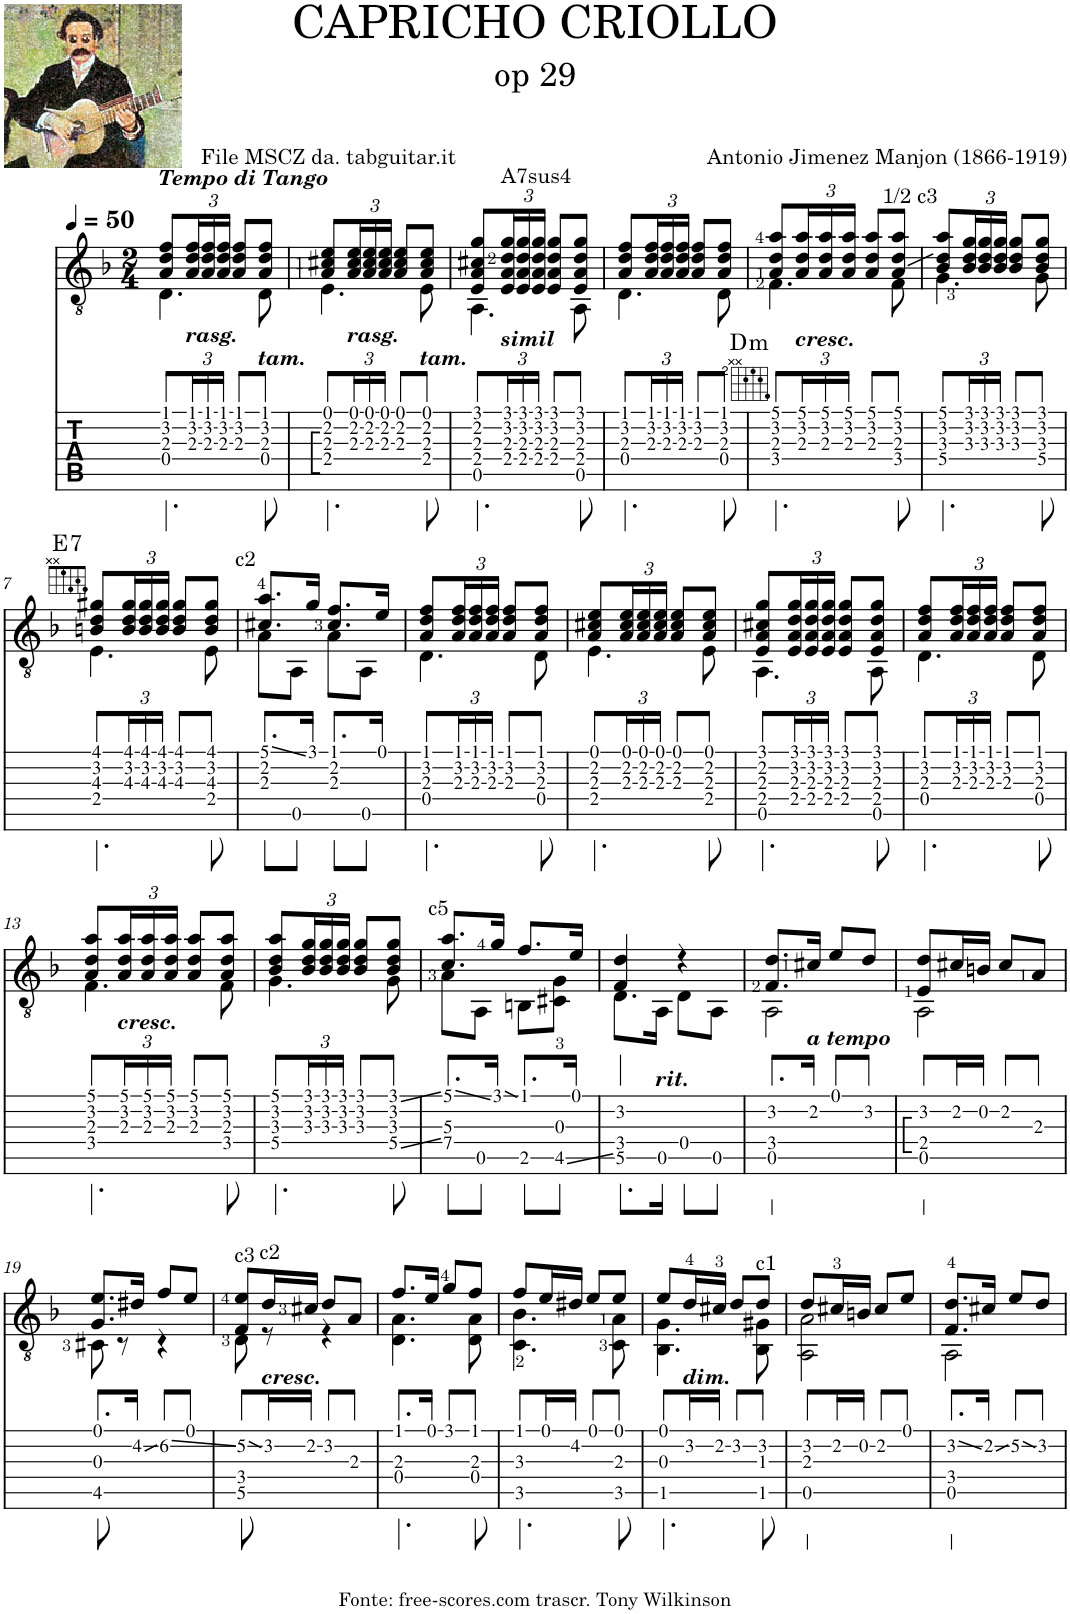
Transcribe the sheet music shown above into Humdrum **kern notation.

**kern	**harte	**kern	**harte
*part2	*part2	*part1	*part1
*staff2	*	*staff1	*
*I"Chitarra classica (Intavolatura)	*	*I"Classical Guitar	*
*stria6	*	*	*
*	*	*clefGv2	*
*k[b-]	*	*k[b-]	*
*M2/4	*	*M2/4	*
*MM50	*	*MM50	*
=1	=1	=1	=1
*^	*	*^	*
!	!	!	!LO:TX:a:Bi:t=Tempo di Tango	!	!
8A/ 8d/ 8f/L	4.D\	.	8A/ 8d/ 8f/L	4.D\	.
*Xbrackettup	*	*	*Xbrackettup	*	*
!LO:TX:a:Bi:t=rasg.	!	!	!	!	!
24A/ 24d/ 24f/L	.	.	24A/ 24d/ 24f/L	.	.
24A/ 24d/ 24f/	.	.	24A/ 24d/ 24f/	.	.
24A/ 24d/ 24f/JJ	.	.	24A/ 24d/ 24f/JJ	.	.
8A/ 8d/ 8f/L	.	.	8A/ 8d/ 8f/L	.	.
!LO:TX:a:Bi:t=tam.	!	!	!	!	!
8A/ 8d/ 8f/J	8D\	.	8A/ 8d/ 8f/J	8D\	.
=2	=2	=2	=2	=2	=2
8A/ 8c#X/ 8e/L	4.E\	.	8A/ 8c#X/ 8e/L	4.E\	.
!LO:TX:a:Bi:t=rasg.	!	!	!	!	!
24A/ 24c#/ 24e/L	.	.	24A/ 24c#/ 24e/L	.	.
24A/ 24c#/ 24e/	.	.	24A/ 24c#/ 24e/	.	.
24A/ 24c#/ 24e/JJ	.	.	24A/ 24c#/ 24e/JJ	.	.
8A/ 8c#/ 8e/L	.	.	8A/ 8c#/ 8e/L	.	.
!LO:TX:a:Bi:t=tam.	!	!	!	!	!
8A/ 8c#/ 8e/J	8E\	.	8A/ 8c#/ 8e/J	8E\	.
=3	=3	=3	=3	=3	=3
8E/ 8A/ 8c#X/ 8g/L	4.AA\	.	8E/ 8A/ 8c#X/ 8g/L	4.AA\	.
!	!	!	!LO:TX:a:t=A7sus4	!	!
!LO:TX:a:Bi:t=simil	!	!	!	!	!
24E/ 24A/ 24d/ 24g/L	.	.	24E/ 24A/ 24d/ 24g/L	.	.
24E/ 24A/ 24d/ 24g/	.	.	24E/ 24A/ 24d/ 24g/	.	.
24E/ 24A/ 24d/ 24g/JJ	.	.	24E/ 24A/ 24d/ 24g/JJ	.	.
8E/ 8A/ 8d/ 8g/L	.	.	8E/ 8A/ 8d/ 8g/L	.	.
8E/ 8A/ 8d/ 8g/J	8AA\	.	8E/ 8A/ 8d/ 8g/J	8AA\	.
=4	=4	=4	=4	=4	=4
8A/ 8d/ 8f/L	4.D\	.	8A/ 8d/ 8f/L	4.D\	.
24A/ 24d/ 24f/L	.	.	24A/ 24d/ 24f/L	.	.
24A/ 24d/ 24f/	.	.	24A/ 24d/ 24f/	.	.
24A/ 24d/ 24f/JJ	.	.	24A/ 24d/ 24f/JJ	.	.
8A/ 8d/ 8f/L	.	.	8A/ 8d/ 8f/L	.	.
8A/ 8d/ 8f/J	8D\	.	8A/ 8d/ 8f/J	8D\	.
=5	=5	=5	=5	=5	=5
!	!	!LO:H:kt=m	!	!	!
8A/ 8d/ 8a/L	4.F\	D:min	8A/ 8d/ 8a/L	4.F\	.
!LO:TX:a:Bi:t=cresc.	!	!	!	!	!
24A/ 24d/ 24a/L	.	.	24A/ 24d/ 24a/L	.	.
24A/ 24d/ 24a/	.	.	24A/ 24d/ 24a/	.	.
24A/ 24d/ 24a/JJ	.	.	24A/ 24d/ 24a/JJ	.	.
8A/ 8d/ 8a/L	.	.	8A/ 8d/ 8a/L	.	.
8A/ 8d/ 8a/J	8F\	.	8A/ 8d/ 8a/J	8F\	.
=6	=6	=6	=6	=6	=6
!	!	!	!LO:TX:a:t=1/2 c3	!	!
8B-/ 8d/ 8a/L	4.G\	.	8B-/ 8d/ 8a/L	4.G\	.
24B-/ 24d/ 24g/L	.	.	24B-/ 24d/ 24g/L	.	.
24B-/ 24d/ 24g/	.	.	24B-/ 24d/ 24g/	.	.
24B-/ 24d/ 24g/JJ	.	.	24B-/ 24d/ 24g/JJ	.	.
8B-/ 8d/ 8g/L	.	.	8B-/ 8d/ 8g/L	.	.
8B-/ 8d/ 8g/J	8G\	.	8B-/ 8d/ 8g/J	8G\	.
!!LO:LB:g=z	!!
=7	=7	=7	=7	=7	=7
!	!	!	!	!	!LO:H:kt=7
8Bn/ 8d/ 8g#X/L	4.E\	.	8Bn/ 8d/ 8g#X/L	4.E\	E:7
24B/ 24d/ 24g#/L	.	.	24B/ 24d/ 24g#/L	.	.
24B/ 24d/ 24g#/	.	.	24B/ 24d/ 24g#/	.	.
24B/ 24d/ 24g#/JJ	.	.	24B/ 24d/ 24g#/JJ	.	.
8B/ 8d/ 8g#/L	.	.	8B/ 8d/ 8g#/L	.	.
8B/ 8d/ 8g#/J	8E\	.	8B/ 8d/ 8g#/J	8E\	.
=8	=8	=8	=8	=8	=8
!	!	!	!LO:TX:a:t=c2	!	!
8.c#X/ 8.a/L	8A\L	.	8.c#X/ 8.a/L	8A\L	.
.	8AA\J	.	.	8AA\J	.
16g/Jk	.	.	16g/Jk	.	.
8.c#/ 8.f/L	8A\L	.	8.c#/ 8.f/L	8A\L	.
.	8AA\J	.	.	8AA\J	.
16e/Jk	.	.	16e/Jk	.	.
=9	=9	=9	=9	=9	=9
8A/ 8d/ 8f/L	4.D\	.	8A/ 8d/ 8f/L	4.D\	.
24A/ 24d/ 24f/L	.	.	24A/ 24d/ 24f/L	.	.
24A/ 24d/ 24f/	.	.	24A/ 24d/ 24f/	.	.
24A/ 24d/ 24f/JJ	.	.	24A/ 24d/ 24f/JJ	.	.
8A/ 8d/ 8f/L	.	.	8A/ 8d/ 8f/L	.	.
8A/ 8d/ 8f/J	8D\	.	8A/ 8d/ 8f/J	8D\	.
=10	=10	=10	=10	=10	=10
8A/ 8c#X/ 8e/L	4.E\	.	8A/ 8c#X/ 8e/L	4.E\	.
24A/ 24c#/ 24e/L	.	.	24A/ 24c#/ 24e/L	.	.
24A/ 24c#/ 24e/	.	.	24A/ 24c#/ 24e/	.	.
24A/ 24c#/ 24e/JJ	.	.	24A/ 24c#/ 24e/JJ	.	.
8A/ 8c#/ 8e/L	.	.	8A/ 8c#/ 8e/L	.	.
8A/ 8c#/ 8e/J	8E\	.	8A/ 8c#/ 8e/J	8E\	.
=11	=11	=11	=11	=11	=11
8E/ 8A/ 8c#X/ 8g/L	4.AA\	.	8E/ 8A/ 8c#X/ 8g/L	4.AA\	.
24E/ 24A/ 24d/ 24g/L	.	.	24E/ 24A/ 24d/ 24g/L	.	.
24E/ 24A/ 24d/ 24g/	.	.	24E/ 24A/ 24d/ 24g/	.	.
24E/ 24A/ 24d/ 24g/JJ	.	.	24E/ 24A/ 24d/ 24g/JJ	.	.
8E/ 8A/ 8d/ 8g/L	.	.	8E/ 8A/ 8d/ 8g/L	.	.
8E/ 8A/ 8d/ 8g/J	8AA\	.	8E/ 8A/ 8d/ 8g/J	8AA\	.
=12	=12	=12	=12	=12	=12
8A/ 8d/ 8f/L	4.D\	.	8A/ 8d/ 8f/L	4.D\	.
24A/ 24d/ 24f/L	.	.	24A/ 24d/ 24f/L	.	.
24A/ 24d/ 24f/	.	.	24A/ 24d/ 24f/	.	.
24A/ 24d/ 24f/JJ	.	.	24A/ 24d/ 24f/JJ	.	.
8A/ 8d/ 8f/L	.	.	8A/ 8d/ 8f/L	.	.
8A/ 8d/ 8f/J	8D\	.	8A/ 8d/ 8f/J	8D\	.
!!LO:LB:g=z	!!
=13	=13	=13	=13	=13	=13
8A/ 8d/ 8a/L	4.F\	.	8A/ 8d/ 8a/L	4.F\	.
!LO:TX:a:Bi:t=cresc.	!	!	!	!	!
24A/ 24d/ 24a/L	.	.	24A/ 24d/ 24a/L	.	.
24A/ 24d/ 24a/	.	.	24A/ 24d/ 24a/	.	.
24A/ 24d/ 24a/JJ	.	.	24A/ 24d/ 24a/JJ	.	.
8A/ 8d/ 8a/L	.	.	8A/ 8d/ 8a/L	.	.
8A/ 8d/ 8a/J	8F\	.	8A/ 8d/ 8a/J	8F\	.
=14	=14	=14	=14	=14	=14
8B-/ 8d/ 8a/L	4.G\	.	8B-/ 8d/ 8a/L	4.G\	.
24B-/ 24d/ 24g/L	.	.	24B-/ 24d/ 24g/L	.	.
24B-/ 24d/ 24g/	.	.	24B-/ 24d/ 24g/	.	.
24B-/ 24d/ 24g/JJ	.	.	24B-/ 24d/ 24g/JJ	.	.
8B-/ 8d/ 8g/L	.	.	8B-/ 8d/ 8g/L	.	.
8B-/ 8d/ 8g/J	8G\	.	8B-/ 8d/ 8g/J	8G\	.
=15	=15	=15	=15	=15	=15
!	!	!	!LO:TX:a:t=c5	!	!
8.c/ 8.a/L	8A\L	.	8.c/ 8.a/L	8A\L	.
.	8AA\J	.	.	8AA\J	.
16g/Jk	.	.	16g/Jk	.	.
8.f/L	8BBn\L	.	8.f/L	8BBn\L	.
.	8C#X\ 8G\J	.	.	8C#X\ 8G\J	.
16e/Jk	.	.	16e/Jk	.	.
=16	=16	=16	=16	=16	=16
4F/ 4d/	8.D\L	.	4F/ 4d/	8.D\L	.
!	!LO:TX:a:Bi:t=rit.	!	!	!	!
.	16AA\Jk	.	.	16AA\Jk	.
4r	8D\L	.	4r	8D\L	.
.	8AA\J	.	.	8AA\J	.
=17	=17	=17	=17	=17	=17
8.F/ 8.d/L	2AA\	.	8.F/ 8.d/L	2AA\	.
!LO:TX:a:Bi:t=a tempo	!	!	!	!	!
16c#X/Jk	.	.	16c#X/Jk	.	.
8e/L	.	.	8e/L	.	.
8d/J	.	.	8d/J	.	.
=18	=18	=18	=18	=18	=18
8E/ 8d/L	2AA\	.	8E/ 8d/L	2AA\	.
16c#X/L	.	.	16c#X/L	.	.
16Bn/JJ	.	.	16Bn/JJ	.	.
8c#/L	.	.	8c#/L	.	.
8A/J	.	.	8A/J	.	.
!!LO:LB:g=z	!!
=19	=19	=19	=19	=19	=19
8.G/ 8.e/L	8C#X\	.	8.G/ 8.e/L	8C#X\	.
.	8r	.	.	8r	.
16d#X/Jk	.	.	16d#X/Jk	.	.
8f/L	4r	.	8f/L	4r	.
8e/J	.	.	8e/J	.	.
=20	=20	=20	=20	=20	=20
!	!	!	!LO:TX:a:t=c3	!	!
8F/ 8e/L	8D\	.	8F/ 8e/L	8D\	.
!LO:TX:a:Bi:t=cresc.	!	!	!	!	!
16d/L	8r	.	16d/L	8r	.
!	!	!	!LO:TX:a:t=c2	!	!
16c#X/JJ	.	.	16c#X/JJ	.	.
8d/L	4r	.	8d/L	4r	.
8A/J	.	.	8A/J	.	.
=21	=21	=21	=21	=21	=21
8.f/L	4.D\ 4.A\	.	8.f/L	4.D\ 4.A\	.
16e/Jk	.	.	16e/Jk	.	.
8g/L	.	.	8g/L	.	.
8f/J	8D\ 8A\	.	8f/J	8D\ 8A\	.
=22	=22	=22	=22	=22	=22
8f/L	4.C\ 4.B-\	.	8f/L	4.C\ 4.B-\	.
16e/L	.	.	16e/L	.	.
16d#X/JJ	.	.	16d#X/JJ	.	.
8e/L	.	.	8e/L	.	.
8e/J	8C\ 8A\	.	8e/J	8C\ 8A\	.
=23	=23	=23	=23	=23	=23
8e/L	4.BB-\ 4.G\	.	8e/L	4.BB-\ 4.G\	.
!LO:TX:a:Bi:t=dim.	!	!	!	!	!
16d/L	.	.	16d/L	.	.
16c#X/JJ	.	.	16c#X/JJ	.	.
8d/L	.	.	8d/L	.	.
!	!	!	!LO:TX:a:t=c1	!	!
8d/J	8BB-\ 8G#X\	.	8d/J	8BB-\ 8G#X\	.
=24	=24	=24	=24	=24	=24
8d/L	2AA\ 2A\	.	8d/L	2AA\ 2A\	.
16c#X/L	.	.	16c#X/L	.	.
16Bn/JJ	.	.	16Bn/JJ	.	.
8c#/L	.	.	8c#/L	.	.
8e/J	.	.	8e/J	.	.
=25	=25	=25	=25	=25	=25
8.F/ 8.d/L	2AA\	.	8.F/ 8.d/L	2AA\	.
16c#X/Jk	.	.	16c#X/Jk	.	.
8e/L	.	.	8e/L	.	.
8d/J	.	.	8d/J	.	.
*v	*v	*	*	*	*
*	*	*v	*v	*
=	=	=	=
*-	*-	*-	*-
